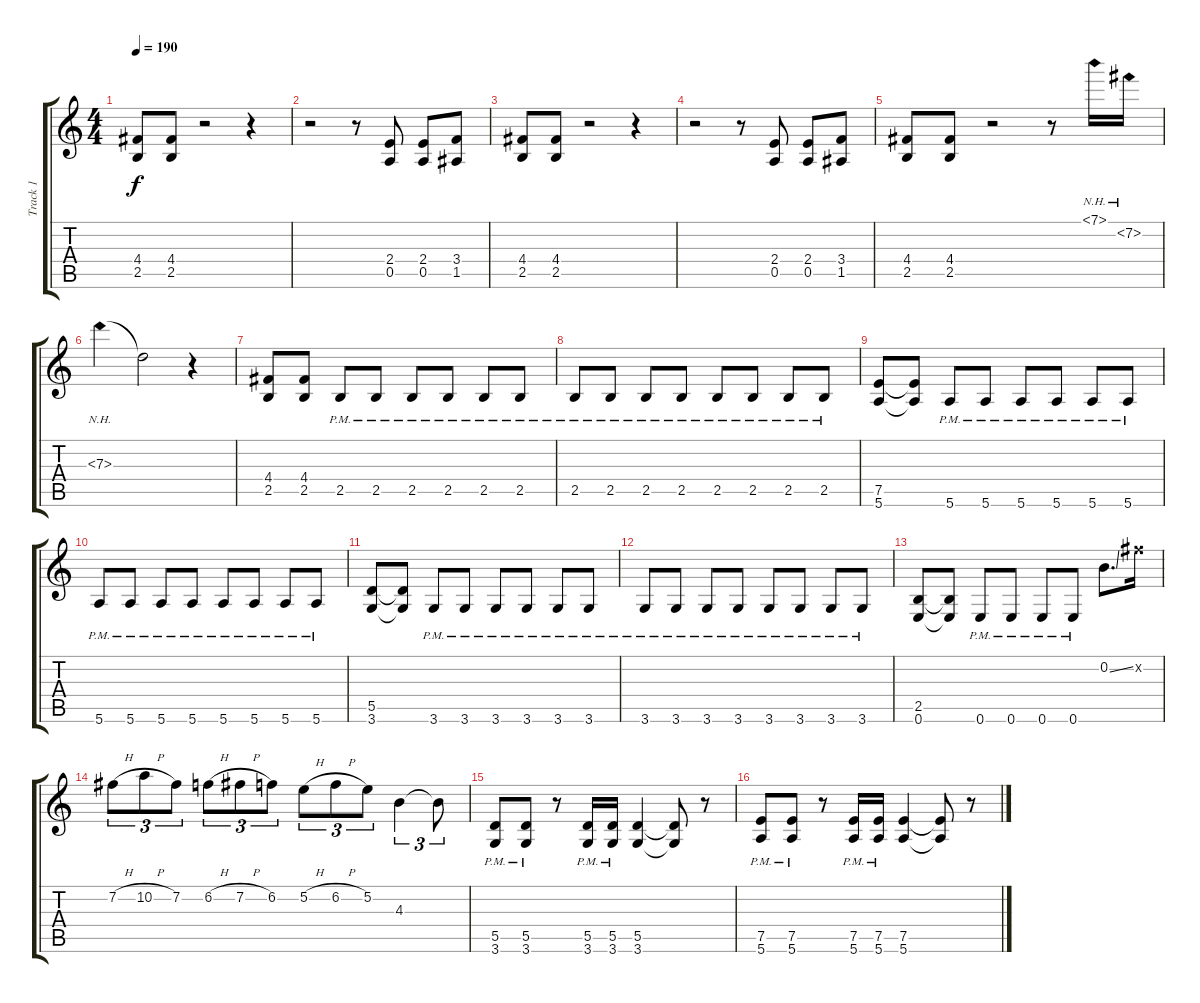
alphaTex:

\track ("Track 1" "Track 1") {instrument overdrivenguitar}
\staff {score tabs}
\tuning (E4 B3 G3 D3 A2 E2) {hide}
\ts (4 4)
\tempo 190
\clef g2
\ks c
(4.4 2.5).8{dy f} (4.4 2.5).8 r.2 r.4 |
r.2 r.8 (2.4 0.5).8 (2.4 0.5).8 (3.4 1.5).8 |
(4.4 2.5).8 (4.4 2.5).8 r.2 r.4 |
r.2 r.8 (2.4 0.5).8 (2.4 0.5).8 (3.4 1.5).8 |
(4.4 2.5).8 (4.4 2.5).8 r.2 r.8 7.1{nh}.16 7.2{nh}.16 |
7.3{nh}.4 7.3{t}.2 r.4 |
(4.4 2.5).8 (4.4 2.5).8 2.5{pm}.8 2.5{pm}.8 2.5{pm}.8 2.5{pm}.8 2.5{pm}.8 2.5{pm}.8 |
2.5{pm}.8 2.5{pm}.8 2.5{pm}.8 2.5{pm}.8 2.5{pm}.8 2.5{pm}.8 2.5{pm}.8 2.5{pm}.8 |
(7.5 5.6).8 (7.5{t} 5.6{t}).8 5.6{pm}.8 5.6{pm}.8 5.6{pm}.8 5.6{pm}.8 5.6{pm}.8 5.6{pm}.8 |
5.6{pm}.8 5.6{pm}.8 5.6{pm}.8 5.6{pm}.8 5.6{pm}.8 5.6{pm}.8 5.6{pm}.8 5.6{pm}.8 |
(5.5 3.6).8 (5.5{t} 3.6{t}).8 3.6{pm}.8 3.6{pm}.8 3.6{pm}.8 3.6{pm}.8 3.6{pm}.8 3.6{pm}.8 |
3.6{pm}.8 3.6{pm}.8 3.6{pm}.8 3.6{pm}.8 3.6{pm}.8 3.6{pm}.8 3.6{pm}.8 3.6{pm}.8 |
(2.5 0.6).8 (2.5{t} 0.6{t}).8 0.6{pm}.8 0.6{pm}.8 0.6{pm}.8 0.6{pm}.8 0.2{ss}.8{d} 7.2{x}.16 |
7.2{h}.8{tu (3 2)} 10.2{h}.8{tu (3 2)} 7.2.8{tu (3 2)} 6.2{h}.8{tu (3 2)} 7.2{h}.8{tu (3 2)} 6.2.8{tu (3 2)} 5.2{h}.8{tu (3 2)} 6.2{h}.8{tu (3 2)} 5.2.8{tu (3 2)} 4.3.4{tu (3 2)} 4.3{t}.8{tu (3 2)} |
(5.5{pm} 3.6{pm}).8 (5.5{pm} 3.6{pm}).8 r.8 (5.5{pm} 3.6{pm}).16 (5.5{pm} 3.6{pm}).16 (5.5 3.6).4 (5.5{t} 3.6{t}).8 r.8 |
(7.5{pm} 5.6{pm}).8 (7.5{pm} 5.6{pm}).8 r.8 (7.5{pm} 5.6{pm}).16 (7.5{pm} 5.6{pm}).16 (7.5 5.6).4 (7.5{t} 5.6{t}).8 r.8
